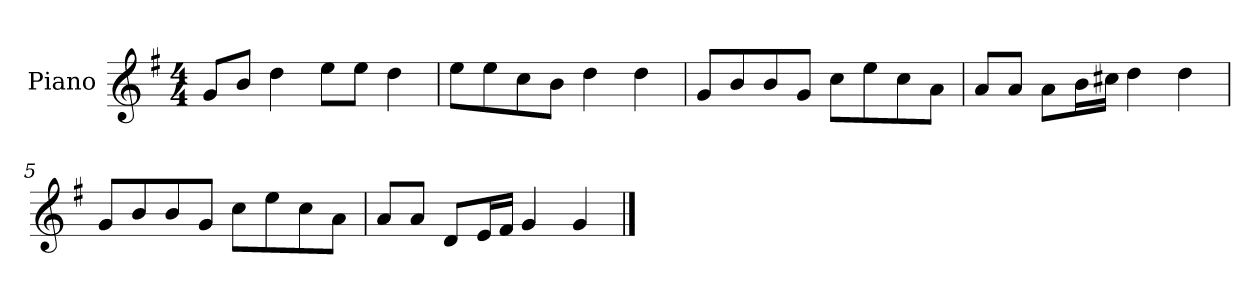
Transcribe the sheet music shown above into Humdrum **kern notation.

**kern
*part1
*staff1
*I"Piano
*I'P-no
*clefG2
*k[f#]
*M4/4
*MM90
=1
8g/L
8b/J
4dd\
8ee\L
8ee\J
4dd\
=2
8ee\L
8ee\
8cc\
8b\J
4dd\
4dd\
=3
8g/L
8b/
8b/
8g/J
8cc\L
8ee\
8cc\
8a\J
=4
8a/L
8a/J
8a\L
16b\L
16cc#X\JJ
4dd\
4dd\
=5
8g/L
8b/
8b/
8g/J
8cc\L
8ee\
8cc\
8a\J
!!LO:LB:g=z
=6
8a/L
8a/J
8d/L
16e/L
16f#/JJ
4g/
4g/
==
*-
